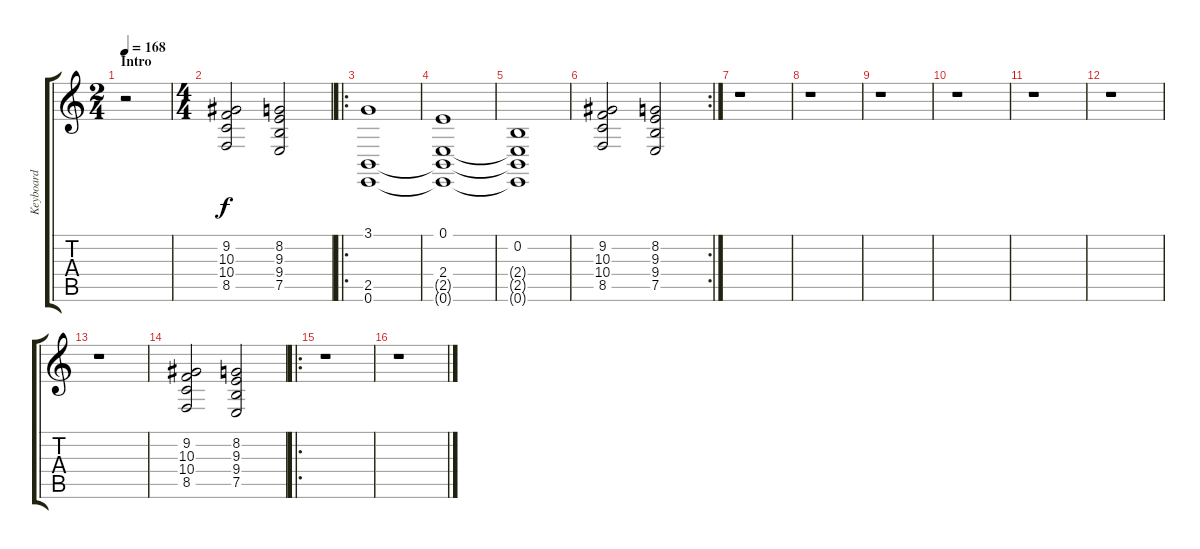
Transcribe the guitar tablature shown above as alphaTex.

\track ("Keyboard" "Keyboard") {instrument choiraahs}
\staff {score tabs}
\tuning (E4 B3 G3 D3 A2 E2) {hide}
\ts (2 4)
\section ("" "Intro")
\tempo 168
\clef g2
\ks c
r.2{dy f instrument choiraahs} |
\ts (4 4)
(9.2 10.3 10.4 8.5).2 (8.2 9.3 9.4 7.5).2 |
\ro
(3.1 2.5 0.6).1 |
(0.1 2.4 2.5{t} 0.6{t}).1 |
(0.2 2.4{t} 2.5{t} 0.6{t}).1 |
\rc 2
(9.2 10.3 10.4 8.5).2 (8.2 9.3 9.4 7.5).2 |
r.1 |
r.1 |
r.1 |
r.1 |
r.1 |
r.1 |
r.1 |
(9.2 10.3 10.4 8.5).2 (8.2 9.3 9.4 7.5).2 |
\ro
r.1 |
r.1
